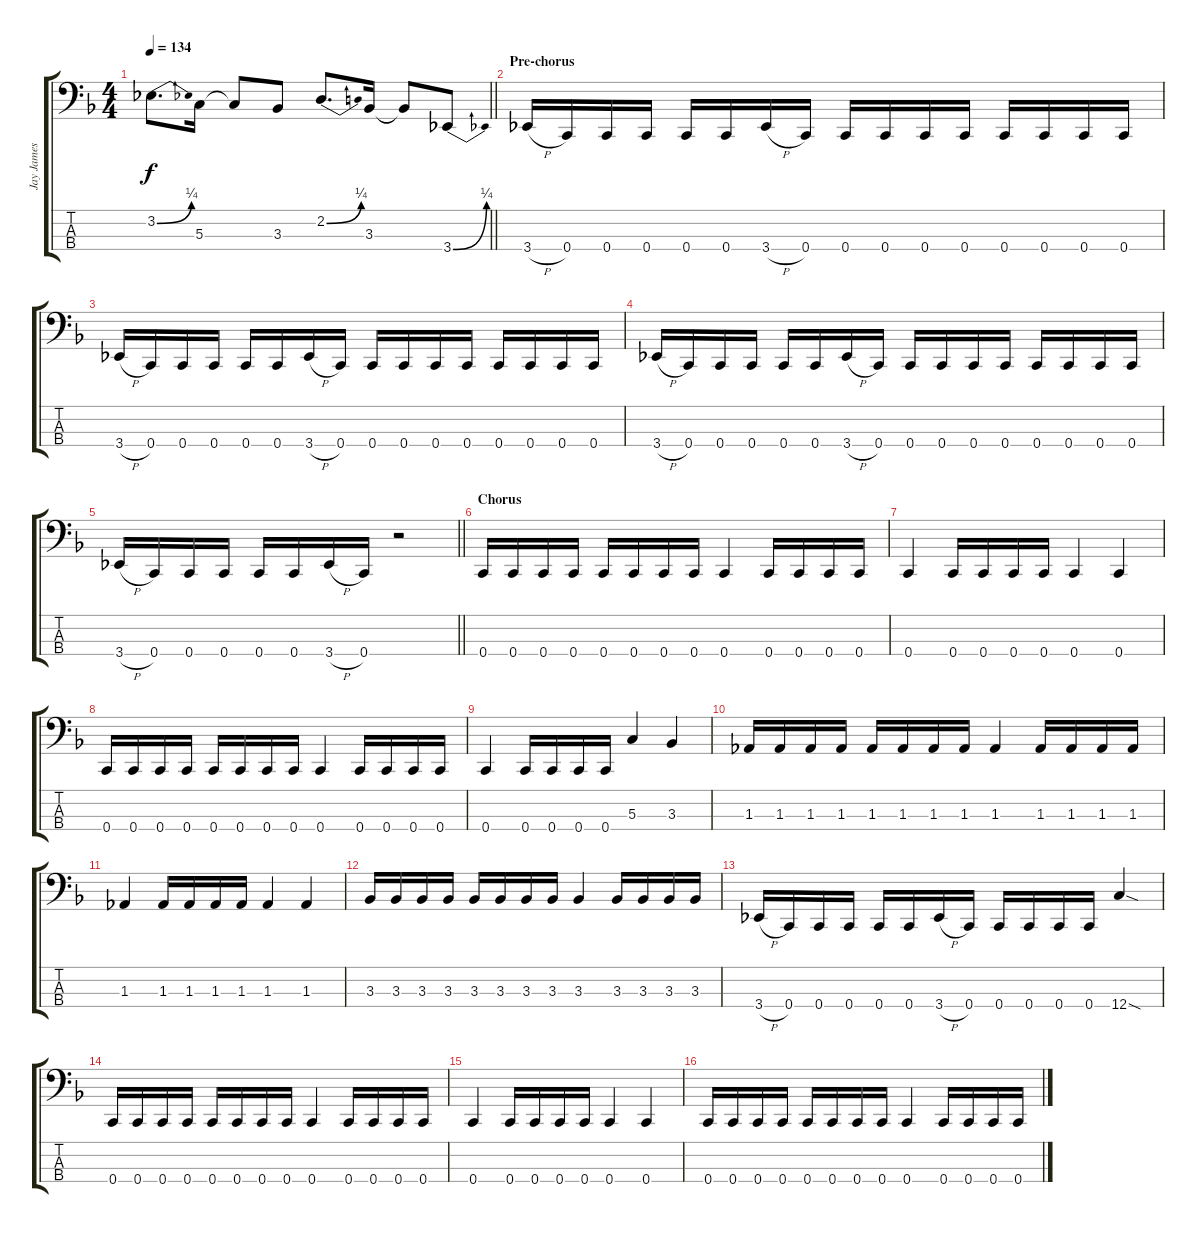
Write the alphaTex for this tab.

\track ("Jay James" "Jay James") {instrument electricbasspick}
\staff {score tabs}
\tuning (F2 C2 G1 C1) {hide}
\ts (4 4)
\tempo 134
\clef f4
\barLineRight lightlight
\ks f
3.2{be (bend 0 0 60 1)}.8{d dy f} 5.3.16 5.3{t}.8 3.3.8 2.2{be (bend 0 0 60 1)}.8{d} 3.3.16 3.3{t}.8 3.4{be (bend 0 0 60 1)}.8 |
\section ("" "Pre-chorus")
3.4{h}.16 0.4.16 0.4.16 0.4.16 0.4.16 0.4.16 3.4{h}.16 0.4.16 0.4.16 0.4.16 0.4.16 0.4.16 0.4.16 0.4.16 0.4.16 0.4.16 |
3.4{h}.16 0.4.16 0.4.16 0.4.16 0.4.16 0.4.16 3.4{h}.16 0.4.16 0.4.16 0.4.16 0.4.16 0.4.16 0.4.16 0.4.16 0.4.16 0.4.16 |
3.4{h}.16 0.4.16 0.4.16 0.4.16 0.4.16 0.4.16 3.4{h}.16 0.4.16 0.4.16 0.4.16 0.4.16 0.4.16 0.4.16 0.4.16 0.4.16 0.4.16 |
\barLineRight lightlight
3.4{h}.16 0.4.16 0.4.16 0.4.16 0.4.16 0.4.16 3.4{h}.16 0.4.16 r.2 |
\section ("" "Chorus")
0.4.16 0.4.16 0.4.16 0.4.16 0.4.16 0.4.16 0.4.16 0.4.16 0.4.4 0.4.16 0.4.16 0.4.16 0.4.16 |
0.4.4 0.4.16 0.4.16 0.4.16 0.4.16 0.4.4 0.4.4 |
0.4.16 0.4.16 0.4.16 0.4.16 0.4.16 0.4.16 0.4.16 0.4.16 0.4.4 0.4.16 0.4.16 0.4.16 0.4.16 |
0.4.4 0.4.16 0.4.16 0.4.16 0.4.16 5.3.4 3.3.4 |
1.3.16 1.3.16 1.3.16 1.3.16 1.3.16 1.3.16 1.3.16 1.3.16 1.3.4 1.3.16 1.3.16 1.3.16 1.3.16 |
1.3.4 1.3.16 1.3.16 1.3.16 1.3.16 1.3.4 1.3.4 |
3.3.16 3.3.16 3.3.16 3.3.16 3.3.16 3.3.16 3.3.16 3.3.16 3.3.4 3.3.16 3.3.16 3.3.16 3.3.16 |
3.4{h}.16 0.4.16 0.4.16 0.4.16 0.4.16 0.4.16 3.4{h}.16 0.4.16 0.4.16 0.4.16 0.4.16 0.4.16 12.4{sod}.4 |
0.4.16 0.4.16 0.4.16 0.4.16 0.4.16 0.4.16 0.4.16 0.4.16 0.4.4 0.4.16 0.4.16 0.4.16 0.4.16 |
0.4.4 0.4.16 0.4.16 0.4.16 0.4.16 0.4.4 0.4.4 |
0.4.16 0.4.16 0.4.16 0.4.16 0.4.16 0.4.16 0.4.16 0.4.16 0.4.4 0.4.16 0.4.16 0.4.16 0.4.16
